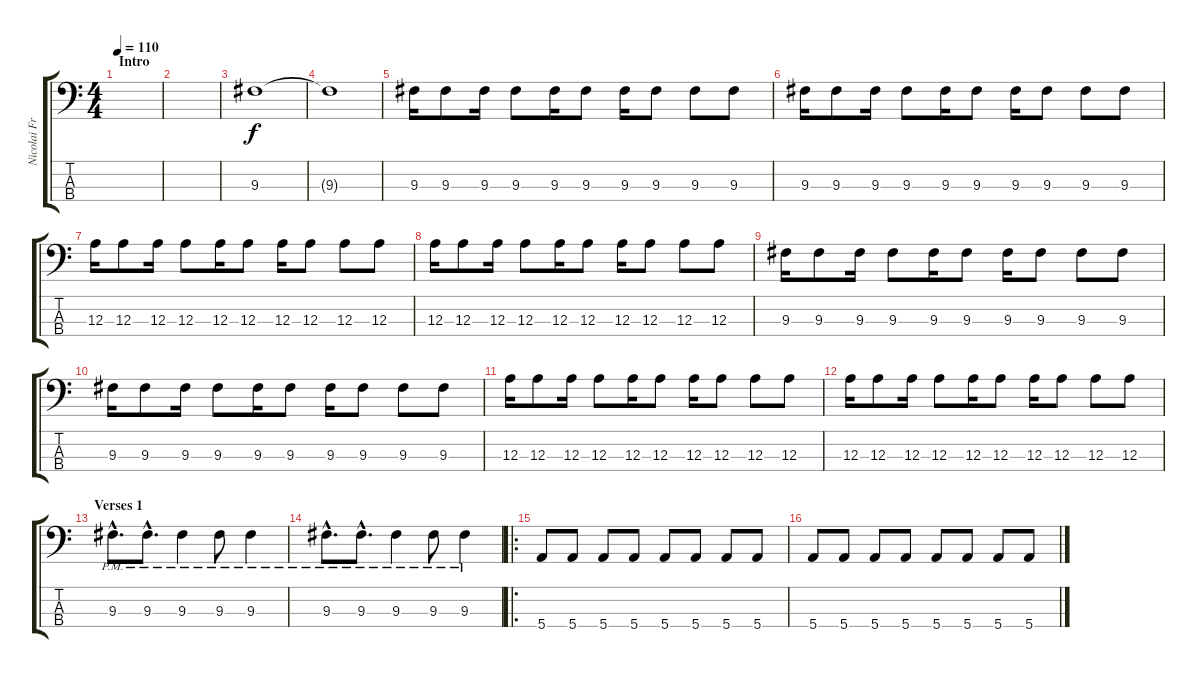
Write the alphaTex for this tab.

\track ("Nicolai Fraiture Bass" "Nicolai Fr") {instrument electricbasspick}
\staff {score tabs}
\tuning (G2 D2 A1 E1) {hide}
\ts (4 4)
\section ("" "Intro")
\tempo 110
\clef f4
\ks c
|
|
9.3.1 |
9.3{t}.1 |
9.3.16 9.3.8 9.3.16 9.3.8 9.3.16 9.3.8 9.3.16 9.3.8 9.3.8 9.3.8 |
9.3.16 9.3.8 9.3.16 9.3.8 9.3.16 9.3.8 9.3.16 9.3.8 9.3.8 9.3.8 |
12.3.16 12.3.8 12.3.16 12.3.8 12.3.16 12.3.8 12.3.16 12.3.8 12.3.8 12.3.8 |
12.3.16 12.3.8 12.3.16 12.3.8 12.3.16 12.3.8 12.3.16 12.3.8 12.3.8 12.3.8 |
9.3.16 9.3.8 9.3.16 9.3.8 9.3.16 9.3.8 9.3.16 9.3.8 9.3.8 9.3.8 |
9.3.16 9.3.8 9.3.16 9.3.8 9.3.16 9.3.8 9.3.16 9.3.8 9.3.8 9.3.8 |
12.3.16 12.3.8 12.3.16 12.3.8 12.3.16 12.3.8 12.3.16 12.3.8 12.3.8 12.3.8 |
12.3.16 12.3.8 12.3.16 12.3.8 12.3.16 12.3.8 12.3.16 12.3.8 12.3.8 12.3.8 |
\section ("" "Verses 1")
9.3{hac pm}.8{d} 9.3{hac pm}.8{d} 9.3{pm}.4 9.3{pm}.8 9.3{pm}.4 |
9.3{hac pm}.8{d} 9.3{hac pm}.8{d} 9.3{pm}.4 9.3{pm}.8 9.3{pm}.4 |
\ro
5.4.8 5.4.8 5.4.8 5.4.8 5.4.8 5.4.8 5.4.8 5.4.8 |
5.4.8 5.4.8 5.4.8 5.4.8 5.4.8 5.4.8 5.4.8 5.4.8
